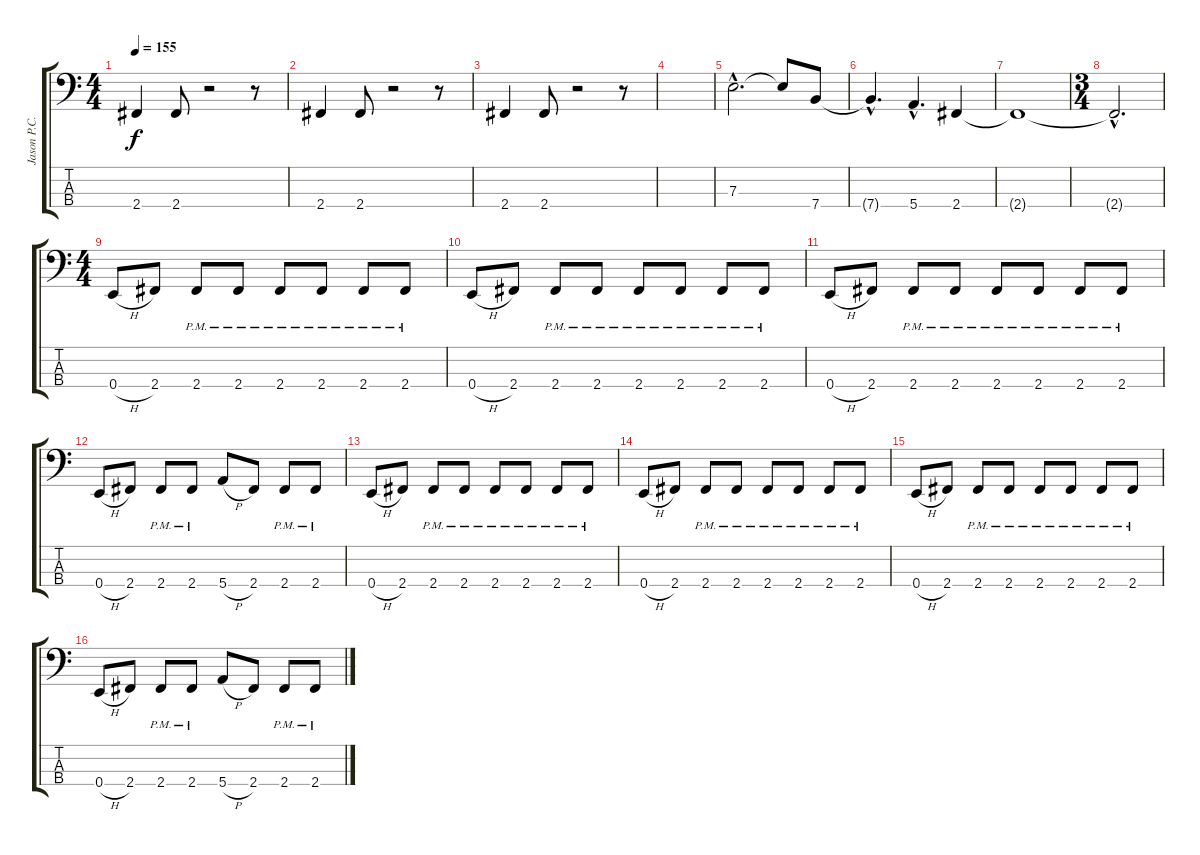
\track ("Jason P.C." "Jason P.C.") {instrument electricbasspick}
\staff {score tabs}
\tuning (G2 D2 A1 E1) {hide}
\ts (4 4)
\tempo 155
\clef f4
\ks c
2.4.4{dy f instrument electricbasspick} 2.4.8 r.2 r.8 |
2.4.4 2.4.8 r.2 r.8 |
2.4.4 2.4.8 r.2 r.8 |
|
7.3{hac}.2{d} 7.3{t}.8 7.4.8 |
7.4{hac t}.4{d} 5.4{hac}.4{d} 2.4.4 |
2.4{t}.1 |
\ts (3 4)
2.4{hac t}.2{d} |
\ts (4 4)
0.4{h}.8 2.4.8 2.4{pm}.8 2.4{pm}.8 2.4{pm}.8 2.4{pm}.8 2.4{pm}.8 2.4{pm}.8 |
0.4{h}.8 2.4.8 2.4{pm}.8 2.4{pm}.8 2.4{pm}.8 2.4{pm}.8 2.4{pm}.8 2.4{pm}.8 |
0.4{h}.8 2.4.8 2.4{pm}.8 2.4{pm}.8 2.4{pm}.8 2.4{pm}.8 2.4{pm}.8 2.4{pm}.8 |
0.4{h}.8 2.4.8 2.4{pm}.8 2.4{pm}.8 5.4{h}.8 2.4.8 2.4{pm}.8 2.4{pm}.8 |
0.4{h}.8 2.4.8 2.4{pm}.8 2.4{pm}.8 2.4{pm}.8 2.4{pm}.8 2.4{pm}.8 2.4{pm}.8 |
0.4{h}.8 2.4.8 2.4{pm}.8 2.4{pm}.8 2.4{pm}.8 2.4{pm}.8 2.4{pm}.8 2.4{pm}.8 |
0.4{h}.8 2.4.8 2.4{pm}.8 2.4{pm}.8 2.4{pm}.8 2.4{pm}.8 2.4{pm}.8 2.4{pm}.8 |
0.4{h}.8 2.4.8 2.4{pm}.8 2.4{pm}.8 5.4{h}.8 2.4.8 2.4{pm}.8 2.4{pm}.8
